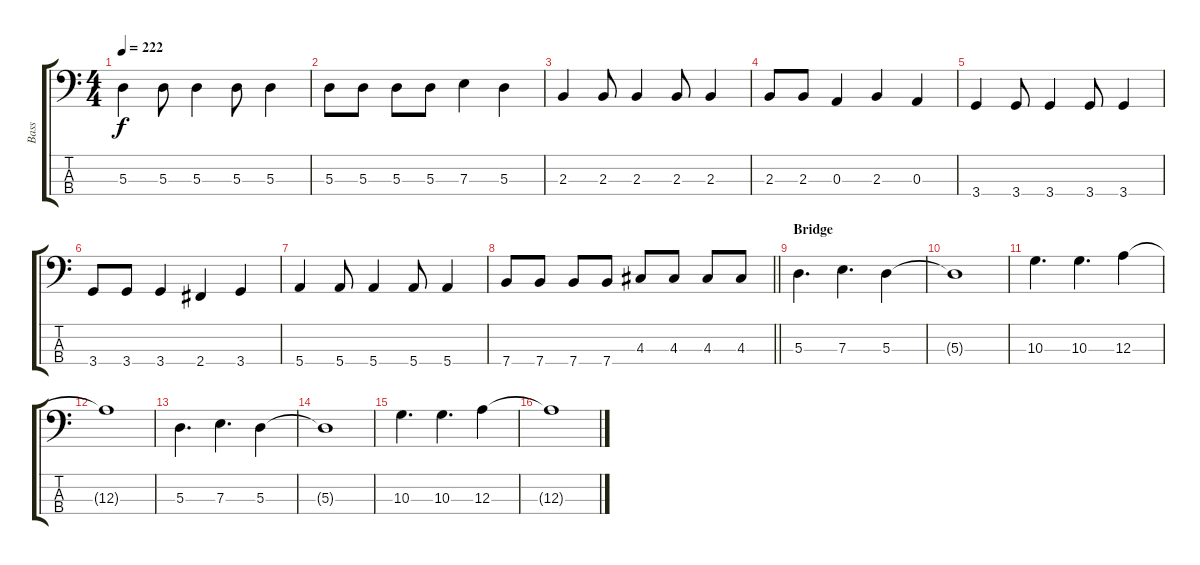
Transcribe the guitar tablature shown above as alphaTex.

\track ("Bass" "Bass") {instrument electricbasspick}
\staff {score tabs}
\tuning (G2 D2 A1 E1) {hide}
\ts (4 4)
\tempo 222
\clef f4
\ks c
5.3.4{dy f} 5.3.8 5.3.4 5.3.8 5.3.4 |
5.3.8 5.3.8 5.3.8 5.3.8 7.3.4 5.3.4 |
2.3.4 2.3.8 2.3.4 2.3.8 2.3.4 |
2.3.8 2.3.8 0.3.4 2.3.4 0.3.4 |
3.4.4 3.4.8 3.4.4 3.4.8 3.4.4 |
3.4.8 3.4.8 3.4.4 2.4.4 3.4.4 |
5.4.4 5.4.8 5.4.4 5.4.8 5.4.4 |
\barLineRight lightlight
7.4.8 7.4.8 7.4.8 7.4.8 4.3.8 4.3.8 4.3.8 4.3.8 |
\section ("" "Bridge")
5.3.4{d volume 9 instrument electricbassfinger} 7.3.4{d} 5.3.4 |
5.3{t}.1 |
10.3.4{d} 10.3.4{d} 12.3.4 |
12.3{t}.1 |
5.3.4{d} 7.3.4{d} 5.3.4 |
5.3{t}.1 |
10.3.4{d} 10.3.4{d} 12.3.4 |
12.3{t}.1
